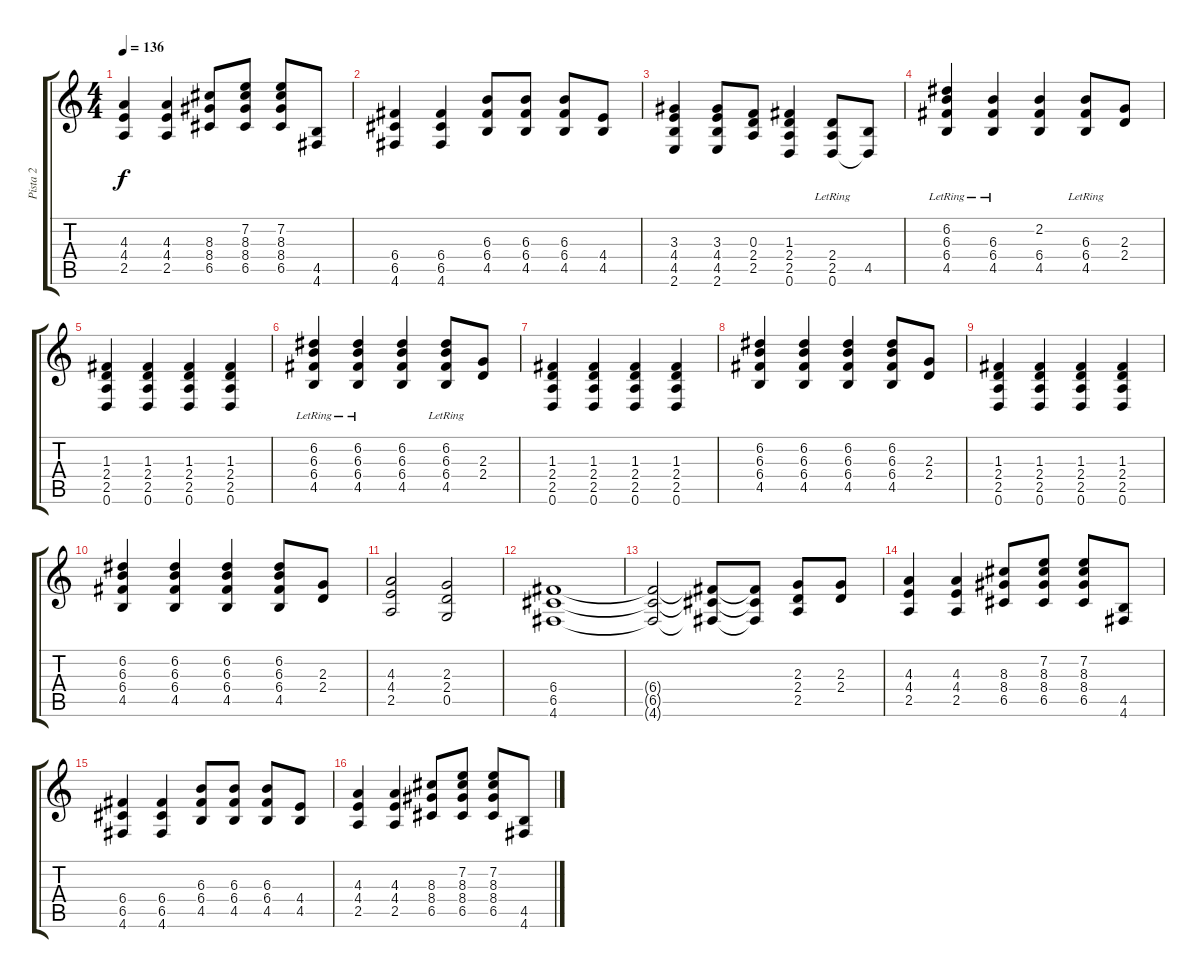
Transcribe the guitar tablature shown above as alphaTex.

\track ("Pista 2" "Pista 2") {instrument distortionguitar}
\staff {score tabs}
\tuning (D4 A3 F3 C3 G2 D2) {hide}
\ts (4 4)
\tempo 136
\clef g2
\ks c
(4.3 4.4 2.5).4{dy f} (4.3 4.4 2.5).4 (8.3 8.4 6.5).8 (7.2 8.3 8.4 6.5).8 (7.2 8.3 8.4 6.5).8 (4.5 4.6).8 |
(6.4 6.5 4.6).4 (6.4 6.5 4.6).4 (6.3 6.4 4.5).8 (6.3 6.4 4.5).8 (6.3 6.4 4.5).8 (4.4 4.5).8 |
(3.3 4.4 4.5 2.6).4 (3.3 4.4 4.5 2.6).8 (0.3 2.4 2.5).8 (1.3 2.4 2.5 0.6).4 (2.4{lr} 2.5 0.6).8 (4.5 0.6{t}).8 |
(6.2{lr} 6.3 6.4 4.5).4 (6.3{lr} 6.4 4.5).4 (2.2 6.4 4.5).4 (6.3 6.4 4.5{lr}).8 (2.3 2.4).8 |
(1.3 2.4 2.5 0.6).4 (1.3 2.4 2.5 0.6).4 (1.3 2.4 2.5 0.6).4 (1.3 2.4 2.5 0.6).4 |
(6.2{lr} 6.3 6.4 4.5).4 (6.2 6.3{lr} 6.4 4.5).4 (6.2 6.3 6.4 4.5).4 (6.2 6.3 6.4 4.5{lr}).8 (2.3 2.4).8 |
(1.3 2.4 2.5 0.6).4 (1.3 2.4 2.5 0.6).4 (1.3 2.4 2.5 0.6).4 (1.3 2.4 2.5 0.6).4 |
(6.2 6.3 6.4 4.5).4 (6.2 6.3 6.4 4.5).4 (6.2 6.3 6.4 4.5).4 (6.2 6.3 6.4 4.5).8 (2.3 2.4).8 |
(1.3 2.4 2.5 0.6).4 (1.3 2.4 2.5 0.6).4 (1.3 2.4 2.5 0.6).4 (1.3 2.4 2.5 0.6).4 |
(6.2 6.3 6.4 4.5).4 (6.2 6.3 6.4 4.5).4 (6.2 6.3 6.4 4.5).4 (6.2 6.3 6.4 4.5).8 (2.3 2.4).8 |
(4.3 4.4 2.5).2 (2.3 2.4 0.5).2 |
(6.4 6.5 4.6).1 |
(6.4{t} 6.5{t} 4.6{t}).2 (6.4{t} 6.5{t} 4.6{t}).8 (6.4{t} 6.5{t} 4.6{t}).8 (2.3 2.4 2.5).8 (2.3 2.4).8 |
(4.3 4.4 2.5).4 (4.3 4.4 2.5).4 (8.3 8.4 6.5).8 (7.2 8.3 8.4 6.5).8 (7.2 8.3 8.4 6.5).8 (4.5 4.6).8 |
(6.4 6.5 4.6).4 (6.4 6.5 4.6).4 (6.3 6.4 4.5).8 (6.3 6.4 4.5).8 (6.3 6.4 4.5).8 (4.4 4.5).8 |
(4.3 4.4 2.5).4 (4.3 4.4 2.5).4 (8.3 8.4 6.5).8 (7.2 8.3 8.4 6.5).8 (7.2 8.3 8.4 6.5).8 (4.5 4.6).8
